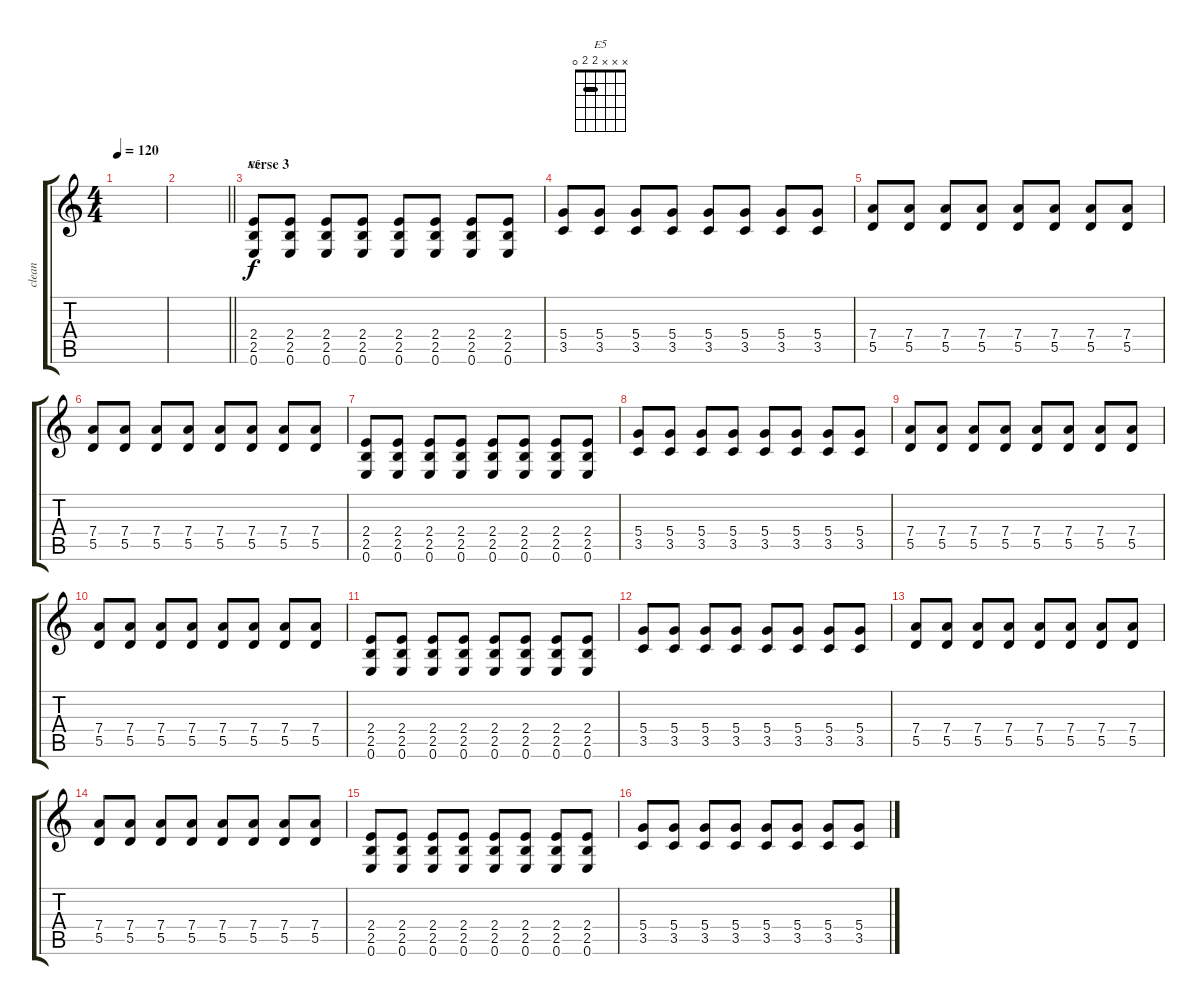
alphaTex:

\track ("clean" "clean") {instrument electricguitarmuted}
\staff {score tabs}
\tuning (E4 B3 G3 D3 A2 E2) {hide}
\chord ("E5" x x x 2 2 0) {barre 2}
\ts (4 4)
\tempo 120
\clef g2
\ks c
|
\barLineRight lightlight
|
\section ("" "verse 3")
(2.4 2.5 0.6).8{ch "E5"} (2.4 2.5 0.6).8 (2.4 2.5 0.6).8 (2.4 2.5 0.6).8 (2.4 2.5 0.6).8 (2.4 2.5 0.6).8 (2.4 2.5 0.6).8 (2.4 2.5 0.6).8 |
(5.4 3.5).8 (5.4 3.5).8 (5.4 3.5).8 (5.4 3.5).8 (5.4 3.5).8 (5.4 3.5).8 (5.4 3.5).8 (5.4 3.5).8 |
(7.4 5.5).8 (7.4 5.5).8 (7.4 5.5).8 (7.4 5.5).8 (7.4 5.5).8 (7.4 5.5).8 (7.4 5.5).8 (7.4 5.5).8 |
(7.4 5.5).8 (7.4 5.5).8 (7.4 5.5).8 (7.4 5.5).8 (7.4 5.5).8 (7.4 5.5).8 (7.4 5.5).8 (7.4 5.5).8 |
(2.4 2.5 0.6).8 (2.4 2.5 0.6).8 (2.4 2.5 0.6).8 (2.4 2.5 0.6).8 (2.4 2.5 0.6).8 (2.4 2.5 0.6).8 (2.4 2.5 0.6).8 (2.4 2.5 0.6).8 |
(5.4 3.5).8 (5.4 3.5).8 (5.4 3.5).8 (5.4 3.5).8 (5.4 3.5).8 (5.4 3.5).8 (5.4 3.5).8 (5.4 3.5).8 |
(7.4 5.5).8 (7.4 5.5).8 (7.4 5.5).8 (7.4 5.5).8 (7.4 5.5).8 (7.4 5.5).8 (7.4 5.5).8 (7.4 5.5).8 |
(7.4 5.5).8 (7.4 5.5).8 (7.4 5.5).8 (7.4 5.5).8 (7.4 5.5).8 (7.4 5.5).8 (7.4 5.5).8 (7.4 5.5).8 |
(2.4 2.5 0.6).8 (2.4 2.5 0.6).8 (2.4 2.5 0.6).8 (2.4 2.5 0.6).8 (2.4 2.5 0.6).8 (2.4 2.5 0.6).8 (2.4 2.5 0.6).8 (2.4 2.5 0.6).8 |
(5.4 3.5).8 (5.4 3.5).8 (5.4 3.5).8 (5.4 3.5).8 (5.4 3.5).8 (5.4 3.5).8 (5.4 3.5).8 (5.4 3.5).8 |
(7.4 5.5).8 (7.4 5.5).8 (7.4 5.5).8 (7.4 5.5).8 (7.4 5.5).8 (7.4 5.5).8 (7.4 5.5).8 (7.4 5.5).8 |
(7.4 5.5).8 (7.4 5.5).8 (7.4 5.5).8 (7.4 5.5).8 (7.4 5.5).8 (7.4 5.5).8 (7.4 5.5).8 (7.4 5.5).8 |
(2.4 2.5 0.6).8 (2.4 2.5 0.6).8 (2.4 2.5 0.6).8 (2.4 2.5 0.6).8 (2.4 2.5 0.6).8 (2.4 2.5 0.6).8 (2.4 2.5 0.6).8 (2.4 2.5 0.6).8 |
(5.4 3.5).8 (5.4 3.5).8 (5.4 3.5).8 (5.4 3.5).8 (5.4 3.5).8 (5.4 3.5).8 (5.4 3.5).8 (5.4 3.5).8
